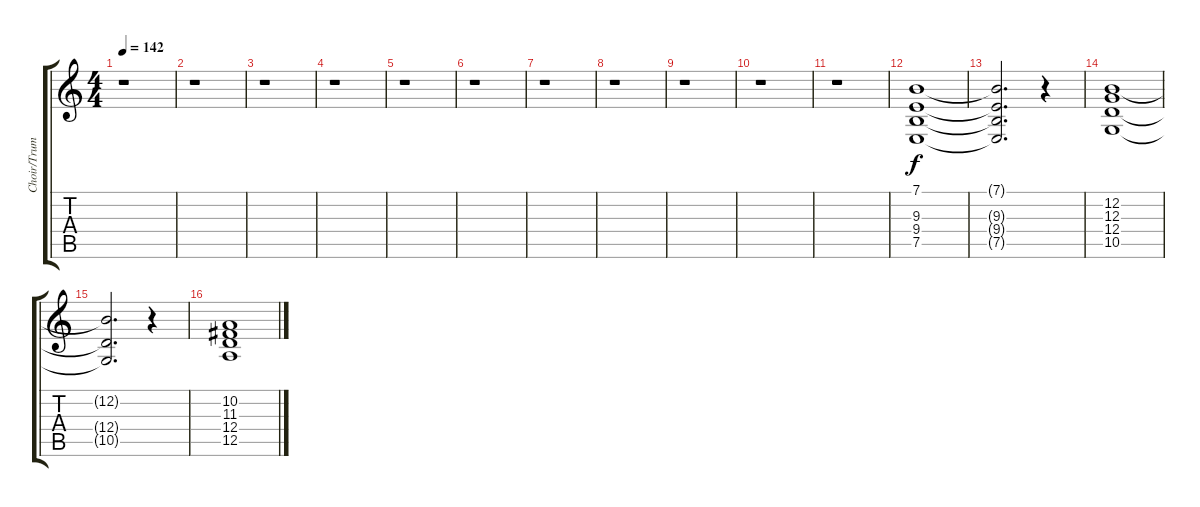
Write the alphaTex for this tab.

\track ("Choir/Trumpet/Oboe/Piano" "Choir/Trum") {instrument choiraahs}
\staff {score tabs}
\tuning (E4 B3 G3 D3 A2 E2) {hide}
\ts (4 4)
\tempo 142
\clef g2
\ks c
r.1{dy f} |
r.1 |
r.1 |
r.1 |
r.1 |
r.1 |
r.1 |
r.1 |
r.1 |
r.1 |
r.1 |
(7.1 9.3 9.4 7.5).1{volume 9 instrument choiraahs} |
(7.1{t} 9.3{t} 9.4{t} 7.5{t}).2{d} r.4 |
(12.2 12.3 12.4 10.5).1 |
(12.2{t} 12.4{t} 10.5{t}).2{d} r.4 |
(10.2 11.3 12.4 12.5).1
